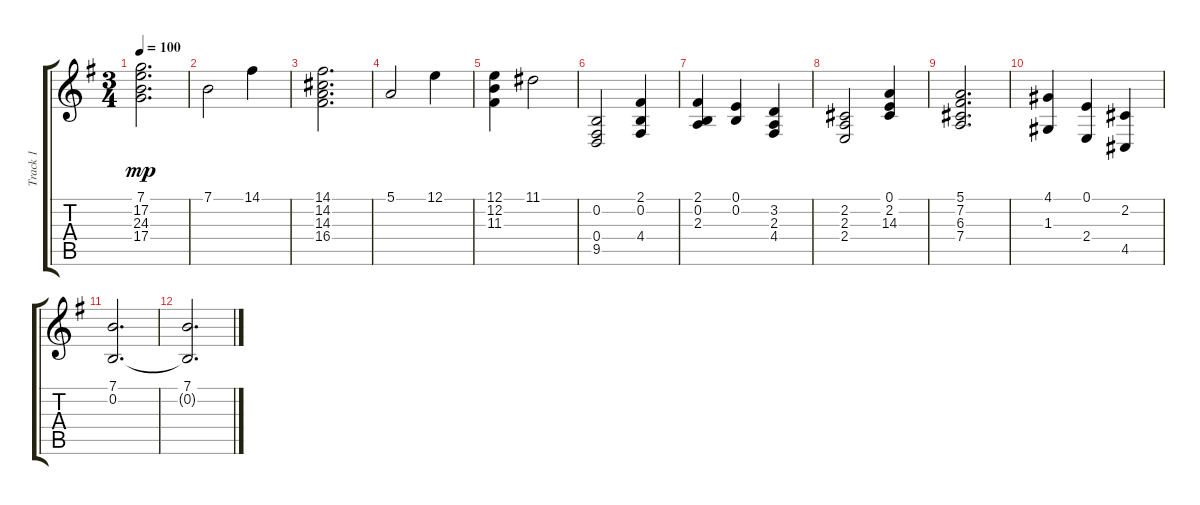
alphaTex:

\track ("Track 1" "Track 1") {instrument acousticgrandpiano}
\staff {score tabs}
\tuning (E4 B3 G3 D3 A2 E2) {hide}
\ts (3 4)
\tempo 100
\clef g2
\ks g
(7.1 17.2 24.3 17.4).2{d dy mp} |
7.1.2 14.1.4 |
(14.1 14.2 14.3 16.4).2{d} |
5.1.2 12.1.4 |
(12.1 12.2 11.3).4 11.1.2 |
(0.2 0.4 9.5).2 (2.1 0.2 4.4).4 |
(2.1 0.2 2.3).4 (0.1 0.2).4 (3.2 2.3 4.4).4 |
(2.2 2.3 2.4).2 (0.1 2.2 14.3).4 |
(5.1 7.2 6.3 7.4).2{d} |
(4.1 1.3).4 (0.1 2.4).4 (2.2 4.5).4 |
(7.1 0.2).2{d} |
(7.1 0.2{t}).2{d}
